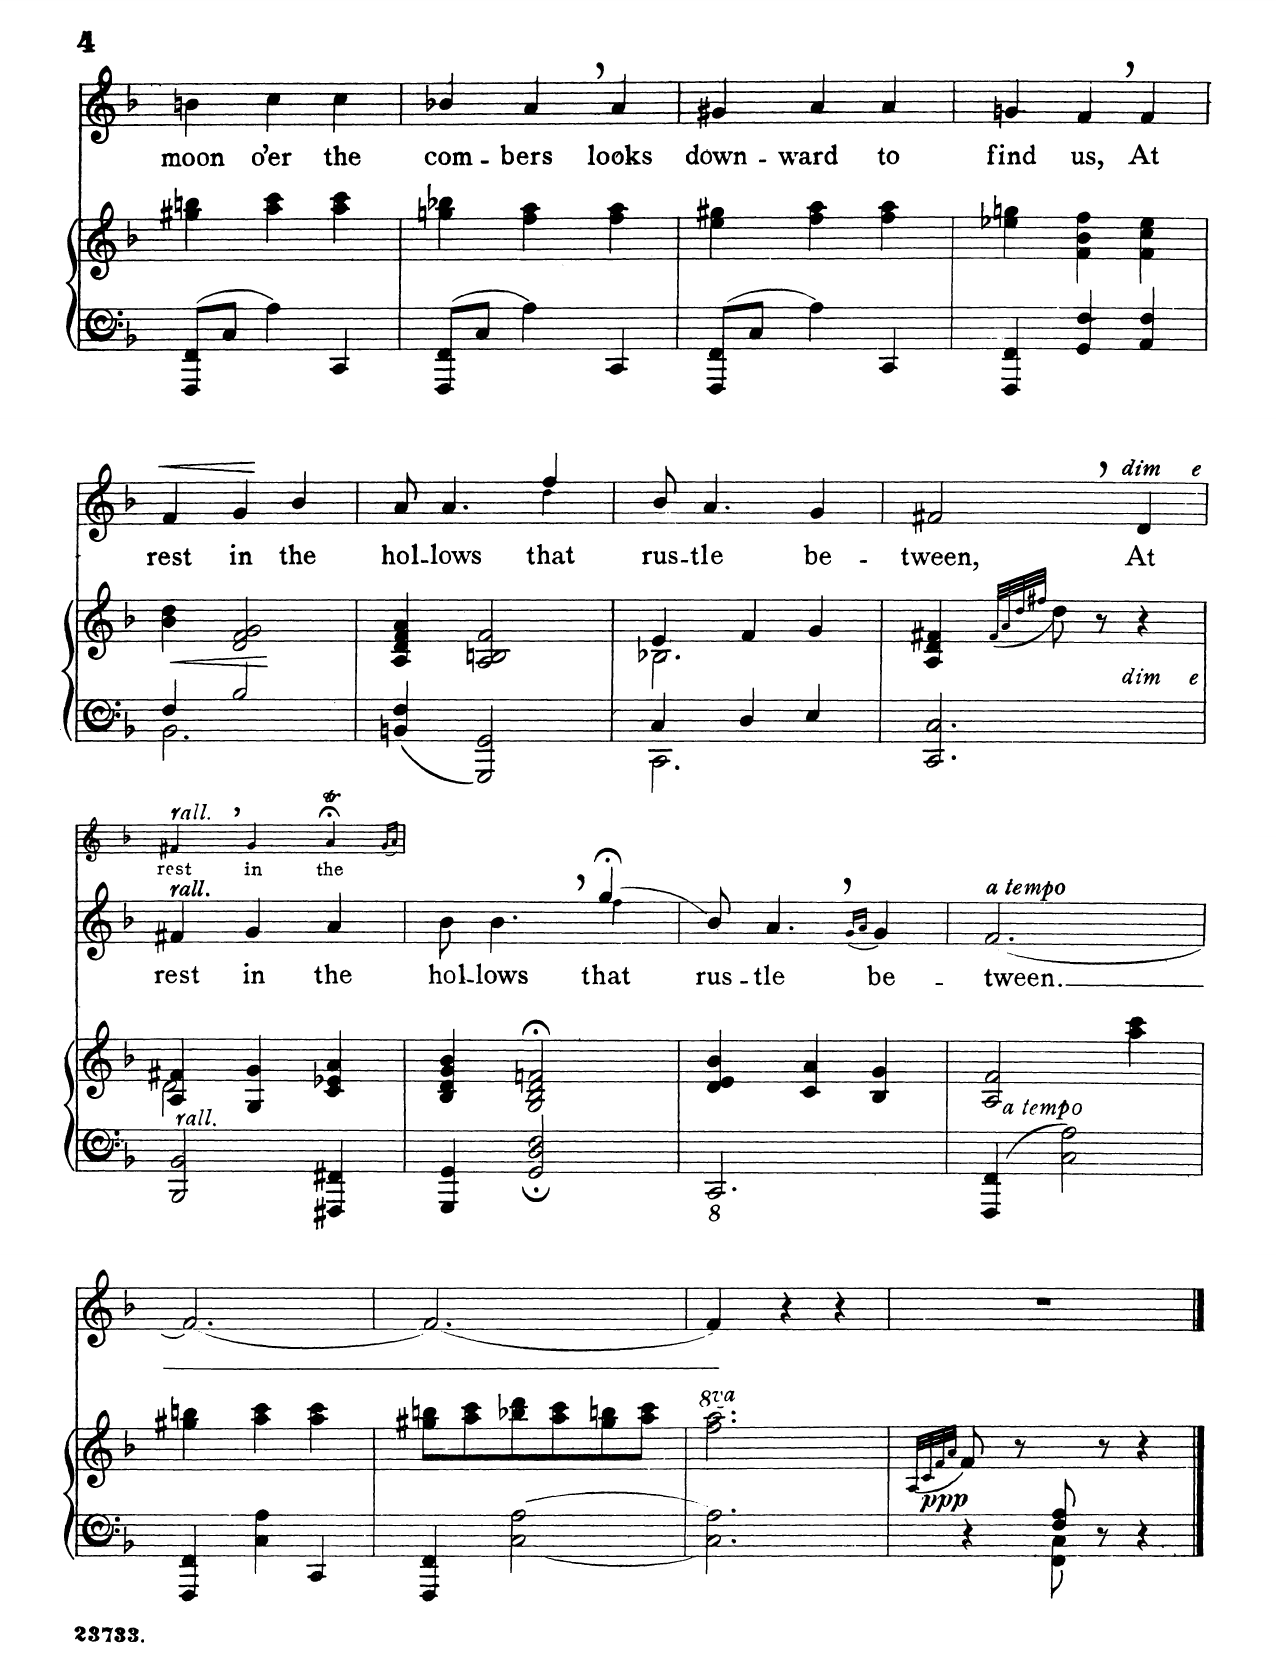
**kern	**kern	**dynam	**kern	**text	**dynam	**kern	**text
*part3	*part3	*part3	*part2	*part2	*part2	*part1	*part1
*staff4	*staff3	*staff3/4	*staff2	*staff2	*staff2	*staff1	*staff1
*I"Piano	*	*	*I"Voice	*	*	*I"Voice	*
*I'Pno	*	*	*	*	*	*	*
*clefF4	*clefG2	*	*clefG2	*	*	*clefG2	*
*k[b-]	*k[b-]	*	*k[b-]	*	*	*k[b-]	*
*M3/4	*M3/4	*	*M3/4	*	*	*M3/4	*
=49	=49	=49	=49	=49	=49	=49	=49
8FFF/ 8FF/L	4gg#X\ 4bbn\	.	4bn\	moon	.	2.r	.
8C/J	.	.	.	.	.	.	.
4A\	4aa\ 4ccc\	.	4cc\	o’er	.	.	.
4CC/	4aa\ 4ccc\	.	4cc\	the	.	.	.
=50	=50	=50	=50	=50	=50	=50	=50
8FFF/ 8FF/L	4ggn\ 4bb-X\	.	4b-X\	com-	.	2.r	.
8C/J	.	.	.	.	.	.	.
4A\	4ff\ 4aa\	.	4a,/	-bers	.	.	.
4CC/	4ff\ 4aa\	.	4a/	looks	.	.	.
=51	=51	=51	=51	=51	=51	=51	=51
8FFF/ 8FF/L	4ee\ 4gg#X\	.	4g#X/	down-	.	2.r	.
8C/J	.	.	.	.	.	.	.
4A\	4ff\ 4aa\	.	4a/	-ward	.	.	.
4CC/	4ff\ 4aa\	.	4a/	to	.	.	.
=52	=52	=52	=52	=52	=52	=52	=52
4FFF/ 4FF/	4ee-X\ 4ggn\	.	4gn/	find	.	2.r	.
4GG/ 4F/	4f\ 4b-\ 4ff\	.	4f,/	us,	.	.	.
4AA/ 4F/	4f\ 4cc\ 4ee-\	.	4f/	At	.	.	.
=53	=53	=53	=53	=53	=53	=53	=53
*^	*	*	*	*	*	*	*
!	!	!	!LO:HP:b	!	!	!LO:HP:b	!	!
4F/	2.BB-\	4b-\ 4dd\	<	4f/	rest	<	2.r	.
2B-/	.	2d/ 2f/ 2g/	.	4g/	in	.	.	.
.	.	.	.	4b-\	the	[	.	.
*v	*v	*	*	*	*	*	*	*
.	.	[	.	.	.	.	.
=54	=54	=54	=54	=54	=54	=54	=54
*	*	*	*^	*	*	*	*
4BBn\ 4F\	4A/ 4d/ 4f/ 4a/	.	8a/	2ryy	hol-	.	2.r	.
.	.	.	4.a/	.	-lows	.	.	.
2GGG/ 2GG/	2A/ 2Bn/ 2f/	.	.	.	.	.	.	.
.	.	.	4ff/	4dd\	that	.	.	.
*	*	*	*v	*v	*	*	*	*
=55	=55	=55	=55	=55	=55	=55	=55
*^	*^	*	*	*	*	*	*
4C/	2.CC\	4e/	2.B-X\	.	8b-\	rus-	.	2.r	.
.	.	.	.	.	4.a/	-tle	.	.	.
4D/	.	4f/	.	.	.	.	.	.	.
4E/	.	4g/	.	.	4g/	be-	.	.	.
*v	*v	*	*	*	*	*	*	*	*
*	*v	*v	*	*	*	*	*	*
=56	=56	=56	=56	=56	=56	=56	=56
2.CC/ 2.C/	4A/ 4d/ 4f#X/	.	2f#X,/	-tween,	.	2.r	.
.	(32qf#/LLL	.	.	.	.	.	.
.	32qa/	.	.	.	.	.	.
.	32qdd/	.	.	.	.	.	.
.	32qff#X/JJJ	.	.	.	.	.	.
.	8dd\)	.	.	.	.	.	.
.	8r	.	.	.	.	.	.
!	!	!	!LO:TX:a:i:t=dim. e rall.	!	!	!	!
!	!LO:TX:b:i:t=dim. e rall.	!	!	!	!	!	!
.	4r	.	4d/	At	.	.	.
=57	=57	=57	=57	=57	=57	=57	=57
*	*^	*	*	*	*	*	*
!	!	!	!	!	!	!	!LO:TX:i:t=rall.	!
2BBB-/ 2BB-/	4A/ 4f#X/	2d\	.	4f#X/	rest	.	4f#X,/	rest
.	4G/ 4g/	.	.	4g/	in	.	4g/	in
4FFF#X/ 4FF#X/	4c/ 4e-X/ 4a/	4ryy	.	4a/	the	.	4a;<t/	the
*	*v	*v	*	*	*	*	*	*
.	.	.	.	.	.	(16qg/LL	.
.	.	.	.	.	.	16qa/JJ)	.
=58	=58	=58	=58	=58	=58	=58	=58
*	*	*	*^	*	*	*	*
4GGG/ 4GG/	4B-/ 4d/ 4g/ 4b-/	.	8b-\	2ryy	hol-	.	2.r	.
.	.	.	4.b-,\	.	-lows	.	.	.
2GG/; 2D/; 2F/;	2G/;< 2B-/;< 2d/;< 2fn/;<	.	.	.	.	.	.	.
.	.	.	(4gg;</	4ff\	that	.	.	.
*	*	*	*v	*v	*	*	*	*
=59	=59	=59	=59	=59	=59	=59	=59
*8ba	*	*	*	*	*	*	*
*	*	*	*^	*	*	*	*
!	!	!LO:DY:b	!	!	!	!	!	!
*	*	*	*v	*v	*	*	*	*
2.CCC/	4d/ 4e/ 4b-/	p	8b-\)	rus-	.	2.r	.
.	.	.	4.a,/	-tle	.	.	.
.	4c/ 4a/	.	.	.	.	.	.
.	.	.	(16qg/LL	.	.	.	.
.	.	.	16qa/JJ	.	.	.	.
.	4B-/ 4g/	.	4g/)	be-	.	.	.
=60	=60	=60	=60	=60	=60	=60	=60
*X8ba	*	*	*	*	*	*	*
!	!	!	!LO:TX:i:t=a tempo	!	!	!	!
!LO:TX:i:t=a tempo	!	!	!	!	!	!	!
4FFF/ 4FF/	2A/ 2f/	.	[2.f/	-tween.	.	2.r	.
2C\ 2A\	.	.	.	.	.	.	.
.	4aa\ 4ccc\	.	.	.	.	.	.
=61	=61	=61	=61	=61	=61	=61	=61
4FFF/ 4FF/	4gg#X\ 4bbn\	.	2.f/_	.	.	2.r	.
4C\ 4A\	4aa\ 4ccc\	.	.	.	.	.	.
4CC/	4aa\ 4ccc\	.	.	.	.	.	.
=62	=62	=62	=62	=62	=62	=62	=62
4FFF/ 4FF/	8gg#X\ 8bbn\L	.	2.f/_	.	.	2.r	.
.	8aa\ 8ccc\	.	.	.	.	.	.
[2C\ [2A\	8bb-X\ 8ddd\	.	.	.	.	.	.
.	8aa\ 8ccc\	.	.	.	.	.	.
.	8gg#\ 8bbn\	.	.	.	.	.	.
.	8aa\ 8ccc\J	.	.	.	.	.	.
=63	=63	=63	=63	=63	=63	=63	=63
*	*8va	*	*	*	*	*	*
2.C\] 2.A\]	2.fff\ 2.aaa\	.	4f/]	.	.	2.r	.
.	.	.	4r	.	.	.	.
.	.	.	4r	.	.	.	.
=64	=64	=64	=64	=64	=64	=64	=64
*	*X8va	*	*	*	*	*	*
.	(32qA/LLL	.	.	.	.	.	.
.	32qc/	.	.	.	.	.	.
.	32qf/	.	.	.	.	.	.
.	32qa/JJJ	.	.	.	.	.	.
*^	*	*	*	*	*	*	*
!	!	!	!LO:DY:b	!	!	!	!	!
4ryy	4r	8f/)	ppp	2.r	.	.	2.r	.
.	.	8r	.	.	.	.	.	.
8F/ 8A/	8FF\ 8C\	8ryy	.	.	.	.	.	.
4.ryy	8r	8r	.	.	.	.	.	.
.	4r	4r	.	.	.	.	.	.
*v	*v	*	*	*	*	*	*	*
==	==	==	==	==	==	==	==
*-	*-	*-	*-	*-	*-	*-	*-
